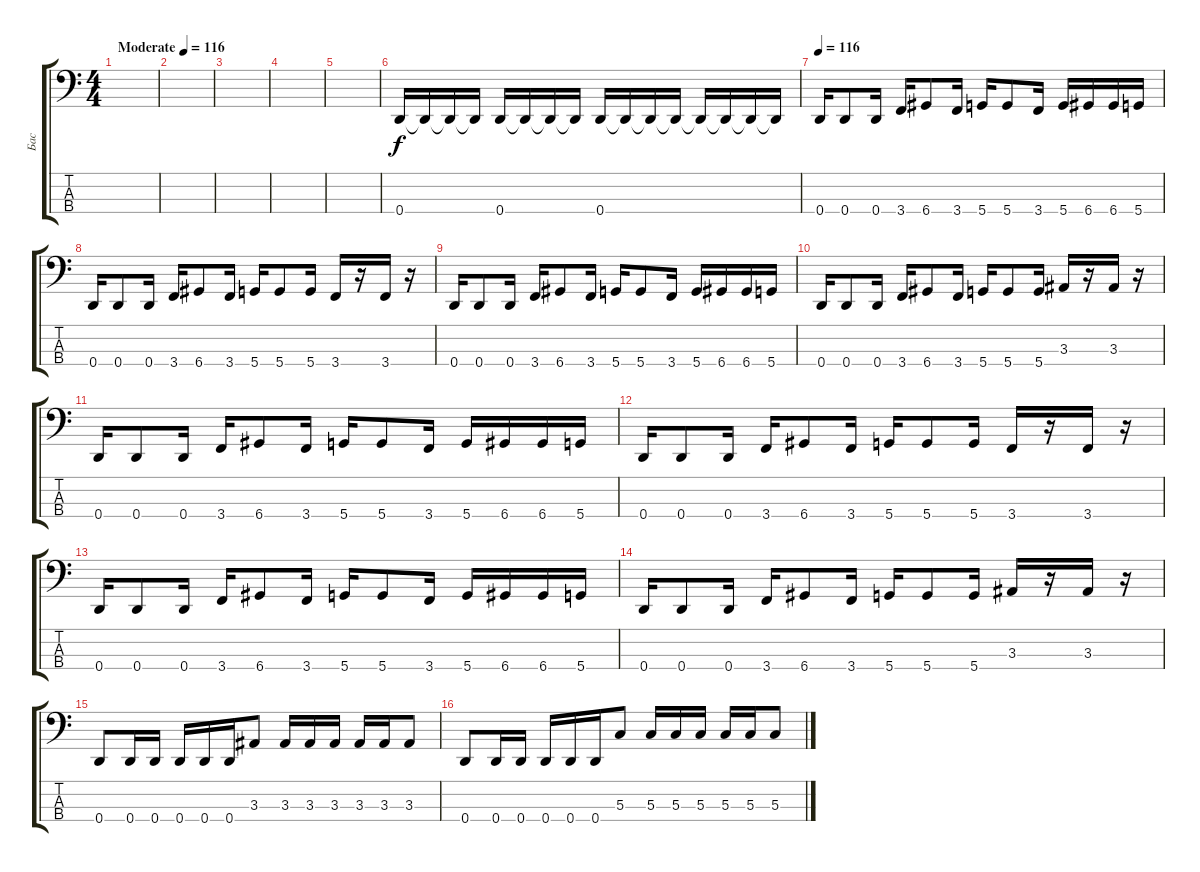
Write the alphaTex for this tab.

\track ("Бас" "Бас") {instrument electricbasspick}
\staff {score tabs}
\tuning (F2 C2 G1 D1) {hide}
\ts (4 4)
\tempo (116 "Moderate")
\clef f4
\ks c
|
|
|
|
|
0.4.16 0.4{t}.16{dy f} 0.4{t}.16 0.4{t}.16 0.4.16 0.4{t}.16 0.4{t}.16 0.4{t}.16 0.4.16 0.4{t}.16 0.4{t}.16 0.4{t}.16 0.4{t}.16 0.4{t}.16 0.4{t}.16 0.4{t}.16 |
\tempo 116
0.4.16 0.4.8 0.4.16 3.4.16 6.4.8 3.4.16 5.4.16 5.4.8 3.4.16 5.4.16 6.4.16 6.4.16 5.4.16 |
0.4.16 0.4.8 0.4.16 3.4.16 6.4.8 3.4.16 5.4.16 5.4.8 5.4.16 3.4.16 r.16 3.4.16 r.16 |
0.4.16 0.4.8 0.4.16 3.4.16 6.4.8 3.4.16 5.4.16 5.4.8 3.4.16 5.4.16 6.4.16 6.4.16 5.4.16 |
0.4.16 0.4.8 0.4.16 3.4.16 6.4.8 3.4.16 5.4.16 5.4.8 5.4.16 3.3.16 r.16 3.3.16 r.16 |
0.4.16 0.4.8 0.4.16 3.4.16 6.4.8 3.4.16 5.4.16 5.4.8 3.4.16 5.4.16 6.4.16 6.4.16 5.4.16 |
0.4.16 0.4.8 0.4.16 3.4.16 6.4.8 3.4.16 5.4.16 5.4.8 5.4.16 3.4.16 r.16 3.4.16 r.16 |
0.4.16 0.4.8 0.4.16 3.4.16 6.4.8 3.4.16 5.4.16 5.4.8 3.4.16 5.4.16 6.4.16 6.4.16 5.4.16 |
0.4.16 0.4.8 0.4.16 3.4.16 6.4.8 3.4.16 5.4.16 5.4.8 5.4.16 3.3.16 r.16 3.3.16 r.16 |
0.4.8 0.4.16 0.4.16 0.4.16 0.4.16 0.4.16 3.3.8 3.3.16 3.3.16 3.3.16 3.3.16 3.3.16 3.3.8 |
0.4.8 0.4.16 0.4.16 0.4.16 0.4.16 0.4.16 5.3.8 5.3.16 5.3.16 5.3.16 5.3.16 5.3.16 5.3.8
